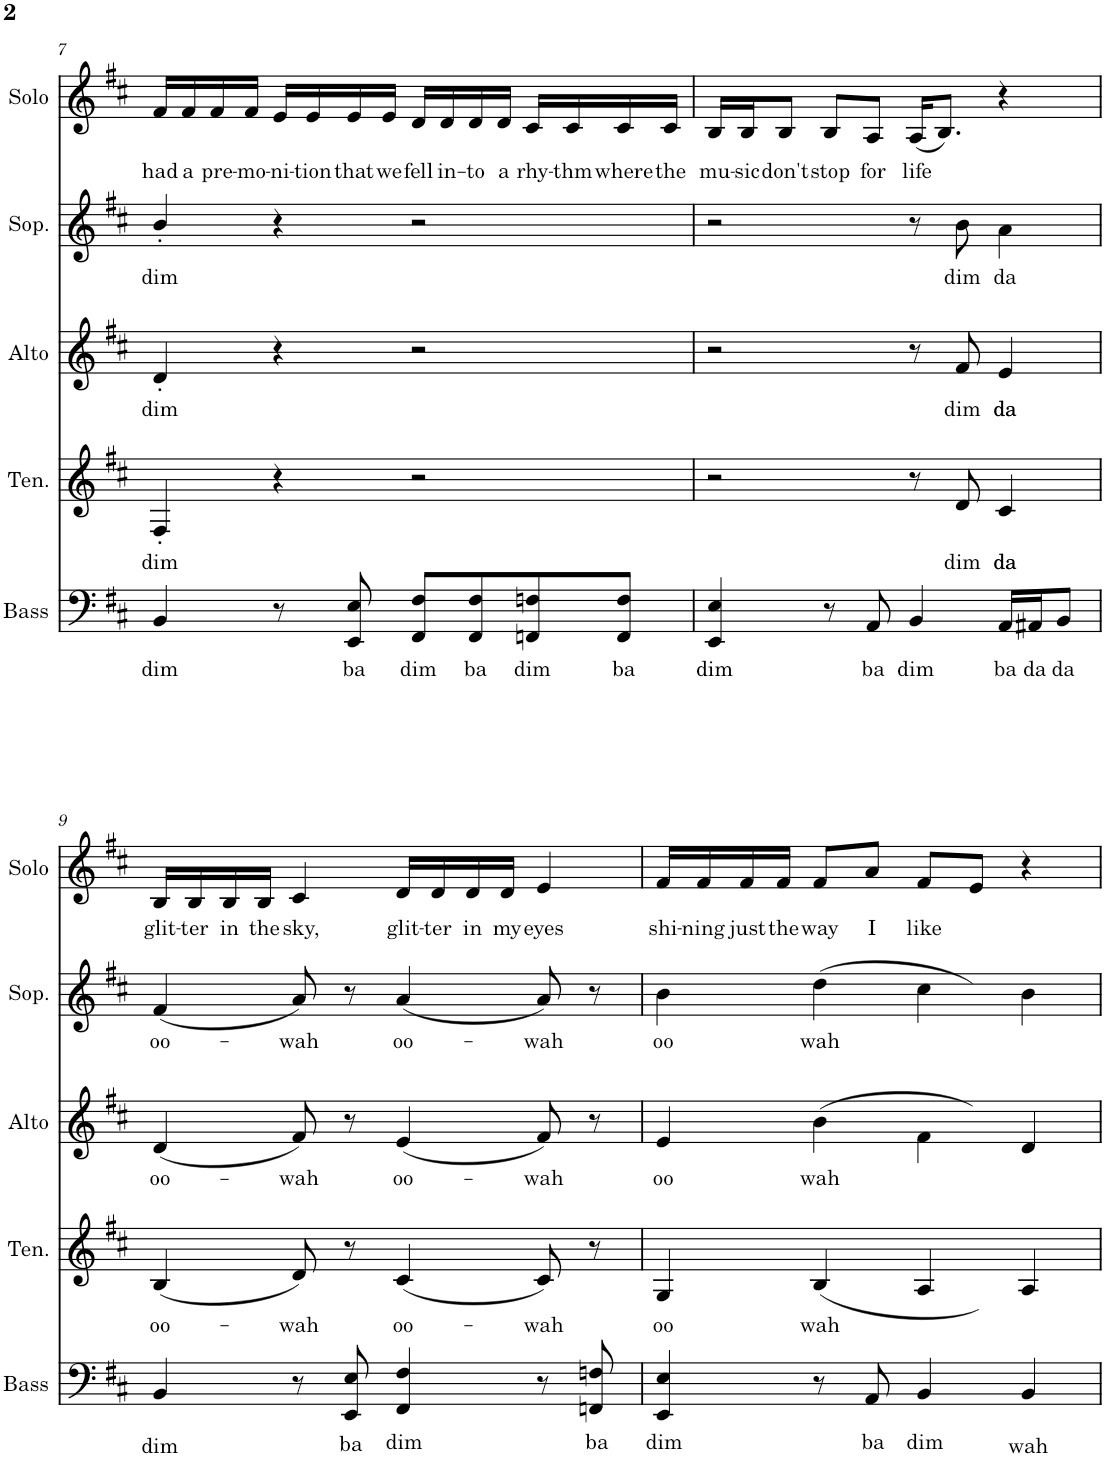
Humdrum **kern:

**kern	**text	**kern	**text	**kern	**text	**kern	**text	**kern	**text
*part5	*part5	*part4	*part4	*part3	*part3	*part2	*part2	*part1	*part1
*staff5	*staff5	*staff4	*staff4	*staff3	*staff3	*staff2	*staff2	*staff1	*staff1
*I"Bass	*	*I"Tenor	*	*I"Alto	*	*I"Soprano	*	*I"Solo	*
*I'Bass	*	*I'Ten.	*	*I'Alto	*	*I'Sop.	*	*I'Solo	*
!!LO:PB:g=z
*clefF4	*	*clefG2	*	*clefG2	*	*clefG2	*	*clefG2	*
*k[f#c#]	*	*k[f#c#]	*	*k[f#c#]	*	*k[f#c#]	*	*k[f#c#]	*
*M4/4	*	*M4/4	*	*M4/4	*	*M4/4	*	*M4/4	*
=7	=7	=7	=7	=7	=7	=7	=7	=7	=7
!	!LO:LY:b	!	!LO:LY:b	!	!LO:LY:b	!	!LO:LY:b	!	!LO:LY:b
4BB/	dim	4F#'/	dim	4d'/	dim	4b'/	dim	16f#/LL	had
!	!	!	!	!	!	!	!	!	!LO:LY:b
.	.	.	.	.	.	.	.	16f#/	a
!	!	!	!	!	!	!	!	!	!LO:LY:b
.	.	.	.	.	.	.	.	16f#/	pre-
!	!	!	!	!	!	!	!	!	!LO:LY:b
.	.	.	.	.	.	.	.	16f#/JJ	-mo-
!	!	!	!	!	!	!	!	!	!LO:LY:b
8r	.	4r	.	4r	.	4r	.	16e/LL	-ni-
!	!	!	!	!	!	!	!	!	!LO:LY:b
.	.	.	.	.	.	.	.	16e/	-tion
!	!LO:LY:b	!	!	!	!	!	!	!	!LO:LY:b
8EE/ 8E/	ba	.	.	.	.	.	.	16e/	that
!	!	!	!	!	!	!	!	!	!LO:LY:b
.	.	.	.	.	.	.	.	16e/JJ	we
!	!LO:LY:b	!	!	!	!	!	!	!	!LO:LY:b
8FF#/ 8F#/L	dim	2r	.	2r	.	2r	.	16d/LL	fell
!	!	!	!	!	!	!	!	!	!LO:LY:b
.	.	.	.	.	.	.	.	16d/	in-
!	!LO:LY:b	!	!	!	!	!	!	!	!LO:LY:b
8FF#/ 8F#/	ba	.	.	.	.	.	.	16d/	-to
!	!	!	!	!	!	!	!	!	!LO:LY:b
.	.	.	.	.	.	.	.	16d/JJ	a
!	!LO:LY:b	!	!	!	!	!	!	!	!LO:LY:b
8FFn/ 8Fn/	dim	.	.	.	.	.	.	16c#/LL	rhy-
!	!	!	!	!	!	!	!	!	!LO:LY:b
.	.	.	.	.	.	.	.	16c#/	-thm
!	!LO:LY:b	!	!	!	!	!	!	!	!LO:LY:b
8FF/ 8F/J	ba	.	.	.	.	.	.	16c#/	where
!	!	!	!	!	!	!	!	!	!LO:LY:b
.	.	.	.	.	.	.	.	16c#/JJ	the
=8	=8	=8	=8	=8	=8	=8	=8	=8	=8
!	!LO:LY:b	!	!	!	!	!	!	!	!LO:LY:b
4EE/ 4E/	dim	2r	.	2r	.	2r	.	16B/LL	mu-
!	!	!	!	!	!	!	!	!	!LO:LY:b
.	.	.	.	.	.	.	.	16B/J	-sic
!	!	!	!	!	!	!	!	!	!LO:LY:b
.	.	.	.	.	.	.	.	8B/J	don't
!	!	!	!	!	!	!	!	!	!LO:LY:b
8r	.	.	.	.	.	.	.	8B/L	stop
!	!LO:LY:b	!	!	!	!	!	!	!	!LO:LY:b
8AA/	ba	.	.	.	.	.	.	8A/J	for
!	!LO:LY:b	!	!	!	!	!	!	!	!LO:LY:b
4BB/	dim	8r	.	8r	.	8r	.	(<16A/KL	life
.	.	.	.	.	.	.	.	8.B/J)	.
!	!	!	!LO:LY:b	!	!LO:LY:b	!	!LO:LY:b	!	!
.	.	8d/	dim	8f#/	dim	8b\	dim	.	.
!	!LO:LY:b	!	!LO:LY:b	!	!LO:LY:b	!	!LO:LY:b	!	!
16AA/LL	ba	4c#/	da	4e/	da	4a\	da	4r	.
!	!LO:LY:b	!	!	!	!	!	!	!	!
16AA#X/J	da	.	.	.	.	.	.	.	.
!	!LO:LY:b	!	!	!	!	!	!	!	!
8BB/J	da	.	.	.	.	.	.	.	.
!!LO:LB:g=z
=9	=9	=9	=9	=9	=9	=9	=9	=9	=9
!	!LO:LY:b	!	!LO:LY:b	!	!LO:LY:b	!	!LO:LY:b	!	!LO:LY:b
4BB/	dim	(4B/	oo-	(4d/	oo-	(4f#/	oo-	16B/LL	glit-
!	!	!	!	!	!	!	!	!	!LO:LY:b
.	.	.	.	.	.	.	.	16B/	-ter
!	!	!	!	!	!	!	!	!	!LO:LY:b
.	.	.	.	.	.	.	.	16B/	in
!	!	!	!	!	!	!	!	!	!LO:LY:b
.	.	.	.	.	.	.	.	16B/JJ	the
!	!	!	!LO:LY:b	!	!LO:LY:b	!	!LO:LY:b	!	!LO:LY:b
8r	.	8d/)	-wah	8f#/)	-wah	8a/)	-wah	4c#/	sky,
!	!LO:LY:b	!	!	!	!	!	!	!	!
8EE/ 8E/	ba	8r	.	8r	.	8r	.	.	.
!	!LO:LY:b	!	!LO:LY:b	!	!LO:LY:b	!	!LO:LY:b	!	!LO:LY:b
4FF#/ 4F#/	dim	(4c#/	oo-	(4e/	oo-	(4a/	oo-	16d/LL	glit-
!	!	!	!	!	!	!	!	!	!LO:LY:b
.	.	.	.	.	.	.	.	16d/	-ter
!	!	!	!	!	!	!	!	!	!LO:LY:b
.	.	.	.	.	.	.	.	16d/	in
!	!	!	!	!	!	!	!	!	!LO:LY:b
.	.	.	.	.	.	.	.	16d/JJ	my
!	!	!	!LO:LY:b	!	!LO:LY:b	!	!LO:LY:b	!	!LO:LY:b
8r	.	8c#/)	-wah	8f#/)	-wah	8a/)	-wah	4e/	eyes
!	!LO:LY:b	!	!	!	!	!	!	!	!
8FFn/ 8Fn/	ba	8r	.	8r	.	8r	.	.	.
=10	=10	=10	=10	=10	=10	=10	=10	=10	=10
!	!LO:LY:b	!	!LO:LY:b	!	!LO:LY:b	!	!LO:LY:b	!	!LO:LY:b
4EE/ 4E/	dim	4G/	oo	4e/	oo	4b\	oo	16f#/LL	shi-
!	!	!	!	!	!	!	!	!	!LO:LY:b
.	.	.	.	.	.	.	.	16f#/	-ning
!	!	!	!	!	!	!	!	!	!LO:LY:b
.	.	.	.	.	.	.	.	16f#/	just
!	!	!	!	!	!	!	!	!	!LO:LY:b
.	.	.	.	.	.	.	.	16f#/JJ	the
!	!	!	!LO:LY:b	!	!LO:LY:b	!	!LO:LY:b	!	!LO:LY:b
8r	.	(4B/	wah	(4b\	wah	(4dd\	wah	8f#/L	way
!	!LO:LY:b	!	!	!	!	!	!	!	!LO:LY:b
8AA/	ba	.	.	.	.	.	.	8a/J	I
!	!LO:LY:b	!	!	!	!	!	!	!	!LO:LY:b
4BB/	dim	4A/)	.	4f#\)	.	4cc#\)	.	8f#/L	like
.	.	.	.	.	.	.	.	8e/J	.
!	!LO:LY:b	!	!	!	!	!	!	!	!
4BB/	wah	4A/	.	4d/	.	4b\	.	4r	.
=	=	=	=	=	=	=	=	=	=
*-	*-	*-	*-	*-	*-	*-	*-	*-	*-
